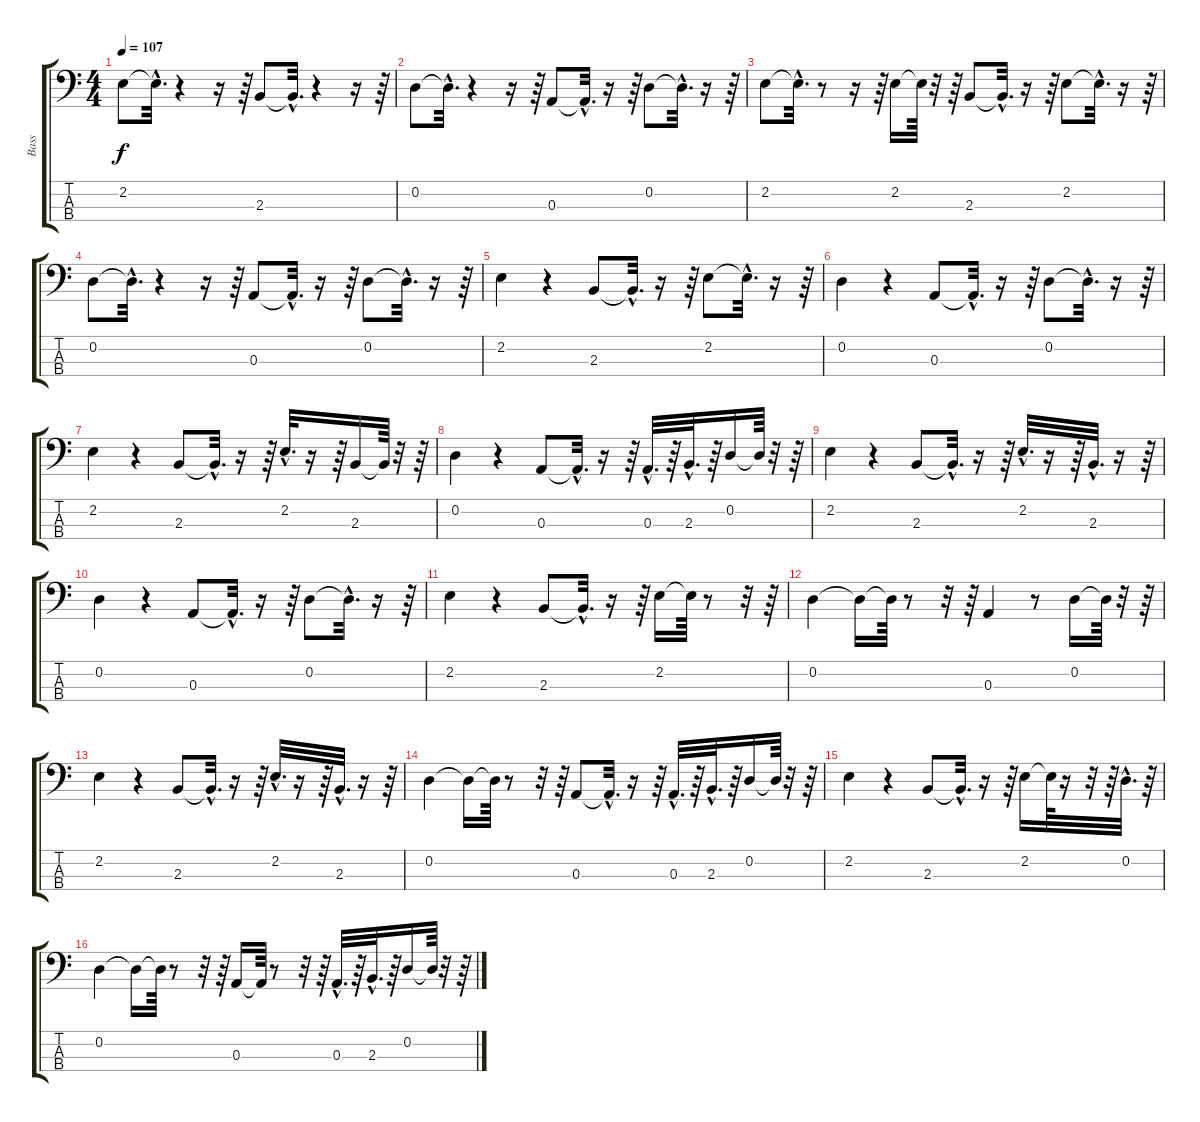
\track ("Bass" "Bass") {instrument electricbassfinger}
\staff {score tabs}
\tuning (G2 D2 A1 E1) {hide}
\ts (4 4)
\tempo 107
\clef f4
\ks c
2.2.8{dy f instrument electricbassfinger} 2.2{hac t}.32{d} r.4 r.16 r.64 2.3.8 2.3{hac t}.32{d} r.4 r.16 r.64 |
0.2.8 0.2{hac t}.32{d} r.4 r.16 r.64 0.3.8 0.3{hac t}.32{d} r.16 r.64 0.2.8 0.2{hac t}.32{d} r.16 r.64 |
2.2.8 2.2{hac t}.32{d} r.8 r.16 r.64 2.2.16 2.2{t}.64 r.32 r.64 2.3.8 2.3{hac t}.32{d} r.16 r.64 2.2.8 2.2{hac t}.32{d} r.16 r.64 |
0.2.8 0.2{hac t}.32{d} r.4 r.16 r.64 0.3.8 0.3{hac t}.32{d} r.16 r.64 0.2.8 0.2{hac t}.32{d} r.16 r.64 |
2.2.4 r.4 2.3.8 2.3{hac t}.32{d} r.16 r.64 2.2.8 2.2{hac t}.32{d} r.16 r.64 |
0.2.4 r.4 0.3.8 0.3{hac t}.32{d} r.16 r.64 0.2.8 0.2{hac t}.32{d} r.16 r.64 |
2.2.4 r.4 2.3.8 2.3{hac t}.32{d} r.16 r.64 2.2{hac}.32{d} r.16 r.64 2.3.16 2.3{t}.64 r.32 r.64 |
0.2.4 r.4 0.3.8 0.3{hac t}.32{d} r.16 r.64 0.3{hac}.32{d} r.64 2.3{hac}.32{d} r.64 0.2.16 0.2{t}.64 r.32 r.64 |
2.2.4 r.4 2.3.8 2.3{hac t}.32{d} r.16 r.64 2.2{hac}.32{d} r.16 r.64 2.3{hac}.32{d} r.16 r.64 |
0.2.4 r.4 0.3.8 0.3{hac t}.32{d} r.16 r.64 0.2.8 0.2{hac t}.32{d} r.16 r.64 |
2.2.4 r.4 2.3.8 2.3{hac t}.32{d} r.16 r.64 2.2.16 2.2{t}.64 r.8 r.32 r.64 |
0.2.4 0.2{t}.16 0.2{t}.64 r.8 r.32 r.64 0.3.4 r.8 0.2.16 0.2{t}.64 r.32 r.64 |
2.2.4 r.4 2.3.8 2.3{hac t}.32{d} r.16 r.64 2.2{hac}.32{d} r.16 r.64 2.3{hac}.32{d} r.16 r.64 |
0.2.4 0.2{t}.16 0.2{t}.64 r.8 r.32 r.64 0.3.8 0.3{hac t}.32{d} r.16 r.64 0.3{hac}.32{d} r.64 2.3{hac}.32{d} r.64 0.2.16 0.2{t}.64 r.32 r.64 |
2.2.4 r.4 2.3.8 2.3{hac t}.32{d} r.16 r.64 2.2.16 2.2{t}.64 r.16 r.32 r.64 0.2{hac}.32{d} r.64 |
0.2.4 0.2{t}.16 0.2{t}.64 r.8 r.32 r.64 0.3.16 0.3{t}.64 r.8 r.32 r.64 0.3{hac}.32{d} r.64 2.3{hac}.32{d} r.64 0.2.16 0.2{t}.64 r.32 r.64
